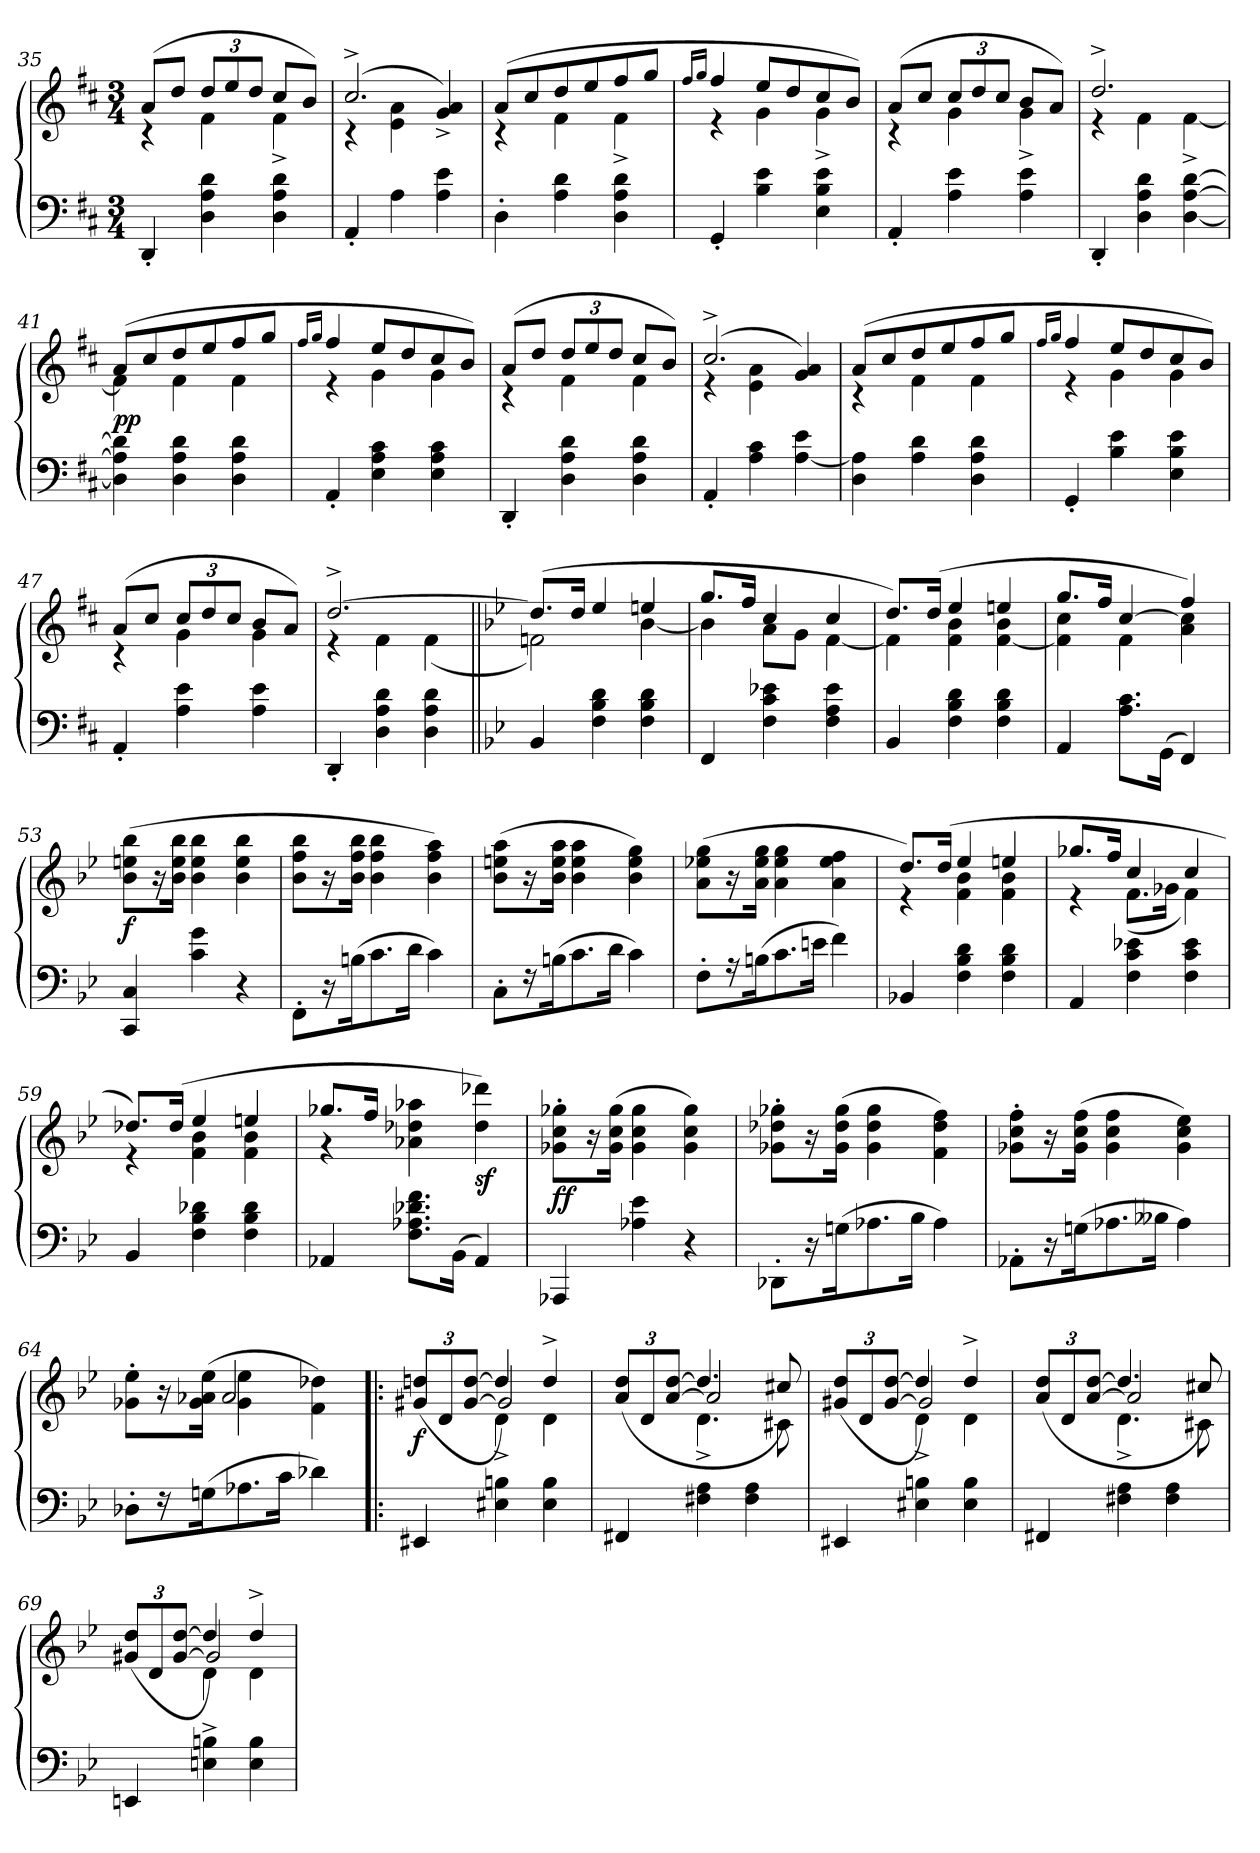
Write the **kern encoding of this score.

**kern	**kern	**dynam
*part1	*part1	*part1
*staff2	*staff1	*staff1/2
*clefF4	*clefG2	*
*k[f#c#]	*k[f#c#]	*
*M3/4	*M3/4	*
=35	=35	=35
*	*^	*
4DD'/	(8a/L	4rc	.
.	8dd/J	.	.
*	*Xbrackettup	*	*
4D\ 4A\ 4d\	12dd/L	4f#\	.
.	12ee/	.	.
.	12dd/J	.	.
4D\ 4A\ 4d\	8cc#/L	4f#^\	.
.	8b/J)	.	.
!!LO:PB:g=z	!!
=36	=36	=36	=36
!	!LO:N:vis=2.	!	!
4AA'/	(2cc#^/	4rc	.
4A\	.	4e\ 4a\	.
4A\ 4e\	4ryy	4a/^ 4g\^)	.
=37	=37	=37	=37
4D'\	(8a/L	4rc	.
.	8cc#/	.	.
4A\ 4d\	8dd/	4f#\	.
.	8ee/	.	.
4D\ 4A\ 4d\	8ff#/	4f#^\	.
.	8gg/J	.	.
=38	=38	=38	=38
.	16qff#/LL	.	.
.	16qgg/JJ	.	.
4GG'/	4ff#/	4r	.
4B\ 4e\	8ee/L	4g\	.
.	8dd/	.	.
4E\ 4B\ 4e\	8cc#/	4g^\	.
.	8b/J)	.	.
=39	=39	=39	=39
4AA'/	(8a/L	4rc	.
.	8cc#/J	.	.
4A\ 4e\	12cc#/L	4g\	.
.	12dd/	.	.
.	12cc#/J	.	.
4A\ 4e\	8b/L	4g^\	.
.	8a/J)	.	.
=40	=40	=40	=40
4DD'/	2.dd^/	4re	.
4D\ 4A\ 4d\	.	4f#\	.
[4D\ [4A\ [4d\	.	[4f#^\	.
=41	=41	=41	=41
!	!	!	!LO:DY:b
4D]\ 4A]\ 4d]\	(8a/L	4f#\]	pp
.	8cc#/	.	.
4D\ 4A\ 4d\	8dd/	4f#\	.
.	8ee/	.	.
4D\ 4A\ 4d\	8ff#/	4f#\	.
.	8gg/J	.	.
!!LO:LB:g=z	!!
=42	=42	=42	=42
.	16qff#/LL	.	.
.	16qgg/JJ	.	.
4AA'/	4ff#/	4r	.
4E\ 4A\ 4c#\	8ee/L	4g\	.
.	8dd/	.	.
4E\ 4A\ 4c#\	8cc#/	4g\	.
.	8b/J)	.	.
=43	=43	=43	=43
4DD'/	(8a/L	4rc	.
.	8dd/J	.	.
4D\ 4A\ 4d\	12dd/L	4f#\	.
.	12ee/	.	.
.	12dd/J	.	.
4D\ 4A\ 4d\	8cc#/L	4f#\	.
.	8b/J)	.	.
=44	=44	=44	=44
!	!LO:N:vis=2.	!	!
4AA'/	(2cc#^/	4re	.
4A\ 4c#\	.	4e\ 4a\	.
[4A\ 4e\	4ryy	4a/ 4g\)	.
=45	=45	=45	=45
4D\ 4A]\	(8a/L	4rc	.
.	8cc#/	.	.
4A\ 4d\	8dd/	4f#\	.
.	8ee/	.	.
4D\ 4A\ 4d\	8ff#/	4f#\	.
.	8gg/J	.	.
=46	=46	=46	=46
.	16qff#/LL	.	.
.	16qgg/JJ	.	.
4GG'/	4ff#/	4r	.
4B\ 4e\	8ee/L	4g\	.
.	8dd/	.	.
4E\ 4B\ 4e\	8cc#/	4g\	.
.	8b/J)	.	.
=47	=47	=47	=47
4AA'/	(8a/L	4rc	.
.	8cc#/J	.	.
4A\ 4e\	12cc#/L	4g\	.
.	12dd/	.	.
.	12cc#/J	.	.
4A\ 4e\	8b/L	4g\	.
.	8a/J)	.	.
=48	=48	=48	=48
4DD'/	[2.dd^/	4re	.
4D\ 4A\ 4d\	.	4f#\	.
4D\ 4A\ 4d\	.	(4f#\	.
!!LO:LB:g=z	!!
=49||	=49||	=49||	=49||
*k[b-e-]	*k[b-e-]	*	*
4BB-/	(8.dd/L]	2fn\)	.
.	16dd/Jk	.	.
4F\ 4B-\ 4d\	4ee-/	.	.
4F\ 4B-\ 4d\	4een/	[4b-\	.
=50	=50	=50	=50
4FF/	8.gg/L	4b-\]	.
.	16ff/Jk	.	.
4F\ 4c\ 4e-X\	4cc/	8a\L	.
.	.	8g\J	.
4F\ 4A\ 4e-\	4cc/	[4f\	.
=51	=51	=51	=51
4BB-/	8.dd/L)	4f\]	.
.	(16dd/Jk	.	.
4F\ 4B-\ 4d\	4ee-/	4f\ 4b-\	.
4F\ 4B-\ 4d\	4een/	[4f\ 4b-\	.
=52	=52	=52	=52
4AA/	8.gg/L	4f]\ 4cc\	.
.	16ff/Jk	.	.
8.A\ 8.c\L	[4cc/	4f\	.
(16GG\Jk	.	.	.
4FF/)	4ff/)	4a\ 4cc]	.
=53	=53	=53	=53
!	!	!	!LO:DY:b
*	*v	*v	*
4CC/ 4C/	(8b-\ 8een\ 8bb-\L	f
.	16r	.
.	16b-\ 16ee\ 16bb-\Jk	.
4c\ 4g\	4b-\ 4ee\ 4bb-\	.
4r	4b-\ 4ee\ 4bb-\	.
=54	=54	=54
8FF'\L	8b-\ 8ff\ 8bb-\L	.
16r	16r	.
(16Bn\k	16b-\ 16ff\ 16bb-\Jk	.
8.c\	4b-\ 4ff\ 4bb-\	.
16d\Jk	.	.
4c\)	4b-\ 4ff\ 4aa\)	.
!!LO:LB:g=z
=55	=55	=55
8C'\L	(8b-\ 8een\ 8aa\L	.
16r	16r	.
(16Bn\k	16b-\ 16ee\ 16aa\Jk	.
8.c\	4b-\ 4ee\ 4aa\	.
16d\Jk	.	.
4c\)	4b-\ 4ee\ 4gg\)	.
=56	=56	=56
8F'\L	(8a\ 8ee-X\ 8gg\L	.
16r	16r	.
(16Bn\k	16a\ 16ee-\ 16gg\Jk	.
8.c\	4a\ 4ee-\ 4gg\	.
16en\Jk	.	.
4f\)	4a\ 4ee-\ 4ff\	.
=57	=57	=57
*	*^	*
4BB-X/	8.dd/L)	4re	.
.	(16dd/Jk	.	.
4F\ 4B-\ 4d\	4ee-/	4f\ 4b-\	.
4F\ 4B-\ 4d\	4een/	4f\ 4b-\	.
=58	=58	=58	=58
4AA/	8.gg-X/L	4r	.
.	16ff/Jk	.	.
4F\ 4c\ 4e-X\	4cc/	(8.f\L	.
.	.	16g-X\Jk	.
4F\ 4c\ 4e-\	4cc/	4f\)	.
=59	=59	=59	=59
4BB-/	8.dd-X/L)	4re	.
.	(16dd-/Jk	.	.
4F\ 4B-\ 4d-X\	4ee-/	4f\ 4b-\	.
4F\ 4B-\ 4d-\	4een/	4f\ 4b-\	.
!!LO:LB:g=z	!!
=60	=60	=60	=60
!	!	!	!LO:DY:b
4AA-X/	8.gg-X/L	4r	cresc.
.	16ff/Jk	.	.
8.F\ 8.A-X\ 8.d-X\ 8.f\L	4a-X\ 4dd-X\ 4aa-X\	2ryy	.
(16BB-\Jk	.	.	.
!	!	!	!LO:DY:b
4AA-/)	4dd-\ 4ddd-X\)	.	sf
*	*v	*v	*
=61	=61	=61
!	!	!LO:DY:b
4AAA-X/	8g-X'\ 8cc'\ 8gg-X'\L	ff
.	16r	.
.	(16g-\ 16cc\ 16gg-\Jk	.
4A-X\ 4e-\	4g-\ 4cc\ 4gg-\	.
4r	4g-\ 4cc\ 4gg-\)	.
=62	=62	=62
8DD-X'\L	8g-X'\ 8dd-X'\ 8gg-X'\L	.
16r	16r	.
(16Gn\k	(16g-\ 16dd-\ 16gg-\Jk	.
8.A-X\	4g-\ 4dd-\ 4gg-\	.
16B-\Jk	.	.
4A-\)	4f\ 4dd-\ 4ff\)	.
=63	=63	=63
8AA-X'\L	8g-X'\ 8cc'\ 8ff'\L	.
16r	16r	.
(16Gn\k	(16g-\ 16cc\ 16ff\Jk	.
8.A-X\	4g-\ 4cc\ 4ff\	.
16B--X\Jk	.	.
4A-\)	4g-\ 4cc\ 4ee-\)	.
=64	=64	=64
*	*^	*
8D-X'\L	8g-X'\ 8ee-'\L	4ryy	.
16r	16r	.	.
(16Gn\k	(>16g-\ 16a-X\ 16ee-\Jk	.	.
8.A-X\	4g-\ 4ee-\	2a-/	.
16c\Jk	.	.	.
4d-X\)	4f\ 4dd-X\)	.	.
!!LO:PB:g=z
=65!|:	=65!|:	=65!|:	=65!|:
*	*	*^	*
!	!	!	!	!LO:DY:b
4EE#X/	(>12g#X/ 12ddn/L	4ryy	4ryy	f
.	12d/	.	.	.
.	[12g#/ [12dd/J	.	.	.
4E#X\ 4Bn\	4dd/])	4d^\	2g#/]	.
4E#\ 4B\	4dd^/	4d\	.	.
=66	=66	=66	=66	=66
4FF#X/	(>12a/ 12dd/L	4ryy	4ryy	.
.	12d/	.	.	.
.	[12a/ [12dd/J	.	.	.
4F#X\ 4A\	4.dd/]	4.d^\	2a/]	.
4F#\ 4A\	.	.	.	.
.	8cc#X/)	8c#X\	.	.
=67	=67	=67	=67	=67
4EE#X/	(>12g#X/ 12dd/L	4ryy	4ryy	.
.	12d/	.	.	.
.	[12g#/ [12dd/J	.	.	.
4E#X\ 4Bn\	4dd/])	4d^\	2g#/]	.
4E#\ 4B\	4dd^/	4d\	.	.
=68	=68	=68	=68	=68
4FF#X/	(>12a/ 12dd/L	4ryy	4ryy	.
.	12d/	.	.	.
.	[12a/ [12dd/J	.	.	.
4F#X\ 4A\	4.dd/]	4.d^\	2a/]	.
4F#\ 4A\	.	.	.	.
.	8cc#X/)	8c#X\	.	.
=69	=69	=69	=69	=69
4EEn/	(>12g#X/ 12dd/L	4ryy	4ryy	.
.	12d/	.	.	.
.	[12g#/ [12dd/J	.	.	.
4En^\ 4Bn^\	4dd/])	4d\	2g#/]	.
4E\ 4B\	4dd^/	4d\	.	.
*	*v	*v	*v	*
=	=	=
*-	*-	*-
